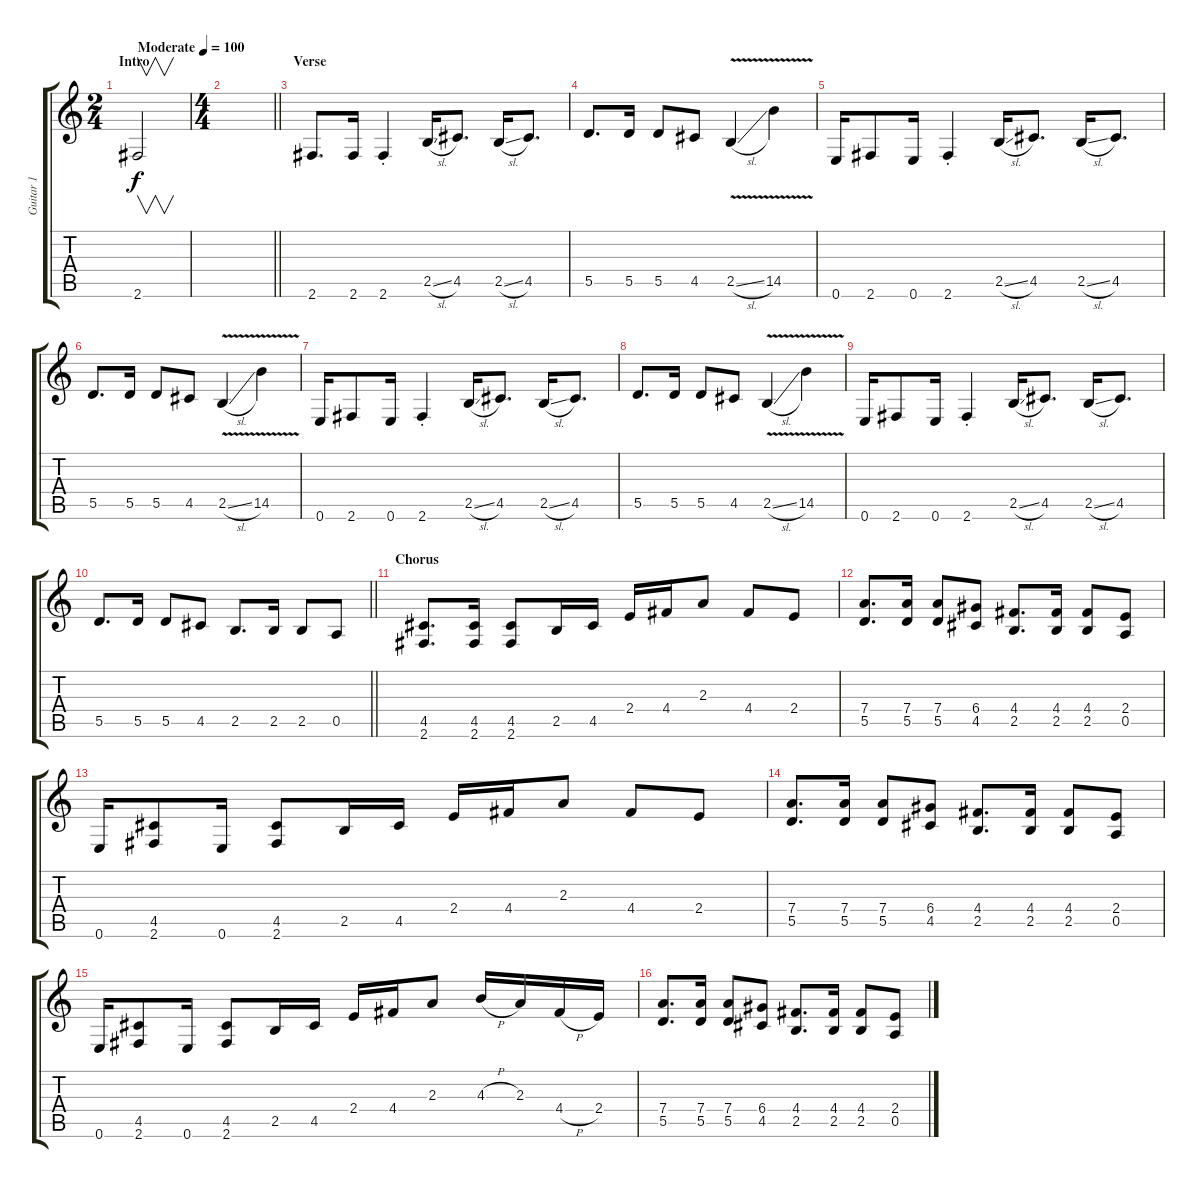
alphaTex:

\track ("Guitar 1" "Guitar 1") {instrument overdrivenguitar}
\staff {score tabs}
\tuning (E4 B3 G3 D3 A2 E2) {hide}
\ts (2 4)
\section ("" "Intro")
\tempo (100 "Moderate")
\clef g2
\ks c
2.6.2{v dy f instrument overdrivenguitar} |
\ts (4 4)
\barLineRight lightlight
|
\section ("" "Verse")
2.6.8{d} 2.6.16 2.6{st}.4 2.5{sl}.16 4.5.8{d} 2.5{sl}.16 4.5.8{d} |
5.5.8{d} 5.5.16 5.5.8 4.5.8 2.5{v sl}.4 14.5{v}.4 |
0.6.16 2.6.8 0.6.16 2.6{st}.4 2.5{sl}.16 4.5.8{d} 2.5{sl}.16 4.5.8{d} |
5.5.8{d} 5.5.16 5.5.8 4.5.8 2.5{v sl}.4 14.5{v}.4 |
0.6.16 2.6.8 0.6.16 2.6{st}.4 2.5{sl}.16 4.5.8{d} 2.5{sl}.16 4.5.8{d} |
5.5.8{d} 5.5.16 5.5.8 4.5.8 2.5{v sl}.4 14.5{v}.4 |
0.6.16 2.6.8 0.6.16 2.6{st}.4 2.5{sl}.16 4.5.8{d} 2.5{sl}.16 4.5.8{d} |
\barLineRight lightlight
5.5.8{d} 5.5.16 5.5.8 4.5.8 2.5.8{d} 2.5.16 2.5.8 0.5.8 |
\section ("" "Chorus")
(4.5 2.6).8{d} (4.5 2.6).16 (4.5 2.6).8 2.5.16 4.5.16 2.4.16 4.4.16 2.3.8 4.4.8 2.4.8 |
(7.4 5.5).8{d} (7.4 5.5).16 (7.4 5.5).8 (6.4 4.5).8 (4.4 2.5).8{d} (4.4 2.5).16 (4.4 2.5).8 (2.4 0.5).8 |
0.6.16 (4.5 2.6).8 0.6.16 (4.5 2.6).8 2.5.16 4.5.16 2.4.16 4.4.16 2.3.8 4.4.8 2.4.8 |
(7.4 5.5).8{d} (7.4 5.5).16 (7.4 5.5).8 (6.4 4.5).8 (4.4 2.5).8{d} (4.4 2.5).16 (4.4 2.5).8 (2.4 0.5).8 |
0.6.16 (4.5 2.6).8 0.6.16 (4.5 2.6).8 2.5.16 4.5.16 2.4.16 4.4.16 2.3.8 4.3{h}.16 2.3.16 4.4{h}.16 2.4.16 |
(7.4 5.5).8{d} (7.4 5.5).16 (7.4 5.5).8 (6.4 4.5).8 (4.4 2.5).8{d} (4.4 2.5).16 (4.4 2.5).8 (2.4 0.5).8
